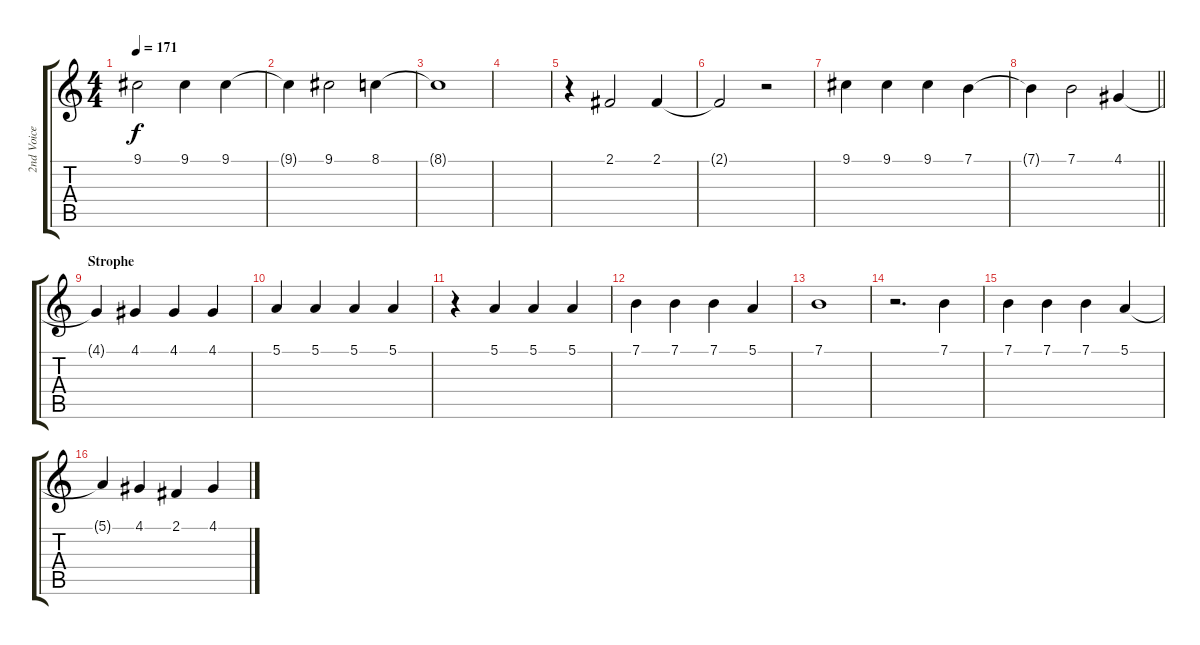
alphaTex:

\track ("2nd Voice" "2nd Voice") {instrument sopranosax}
\staff {score tabs}
\tuning (E4 B3 G3 D3 A2 E2) {hide}
\ts (4 4)
\tempo 171
\clef g2
\ks c
9.1.2{dy f} 9.1.4 9.1.4 |
9.1{t}.4 9.1.2 8.1.4 |
8.1{t}.1 |
|
r.4 2.1.2 2.1.4 |
2.1{t}.2 r.2 |
9.1.4 9.1.4 9.1.4 7.1.4 |
\barLineRight lightlight
7.1{t}.4 7.1.2 4.1.4 |
\section ("" "Strophe")
4.1{t}.4 4.1.4 4.1.4 4.1.4 |
5.1.4 5.1.4 5.1.4 5.1.4 |
r.4 5.1.4 5.1.4 5.1.4 |
7.1.4 7.1.4 7.1.4 5.1.4 |
7.1.1 |
r.2{d} 7.1.4 |
7.1.4 7.1.4 7.1.4 5.1.4 |
5.1{t}.4 4.1.4 2.1.4 4.1.4
